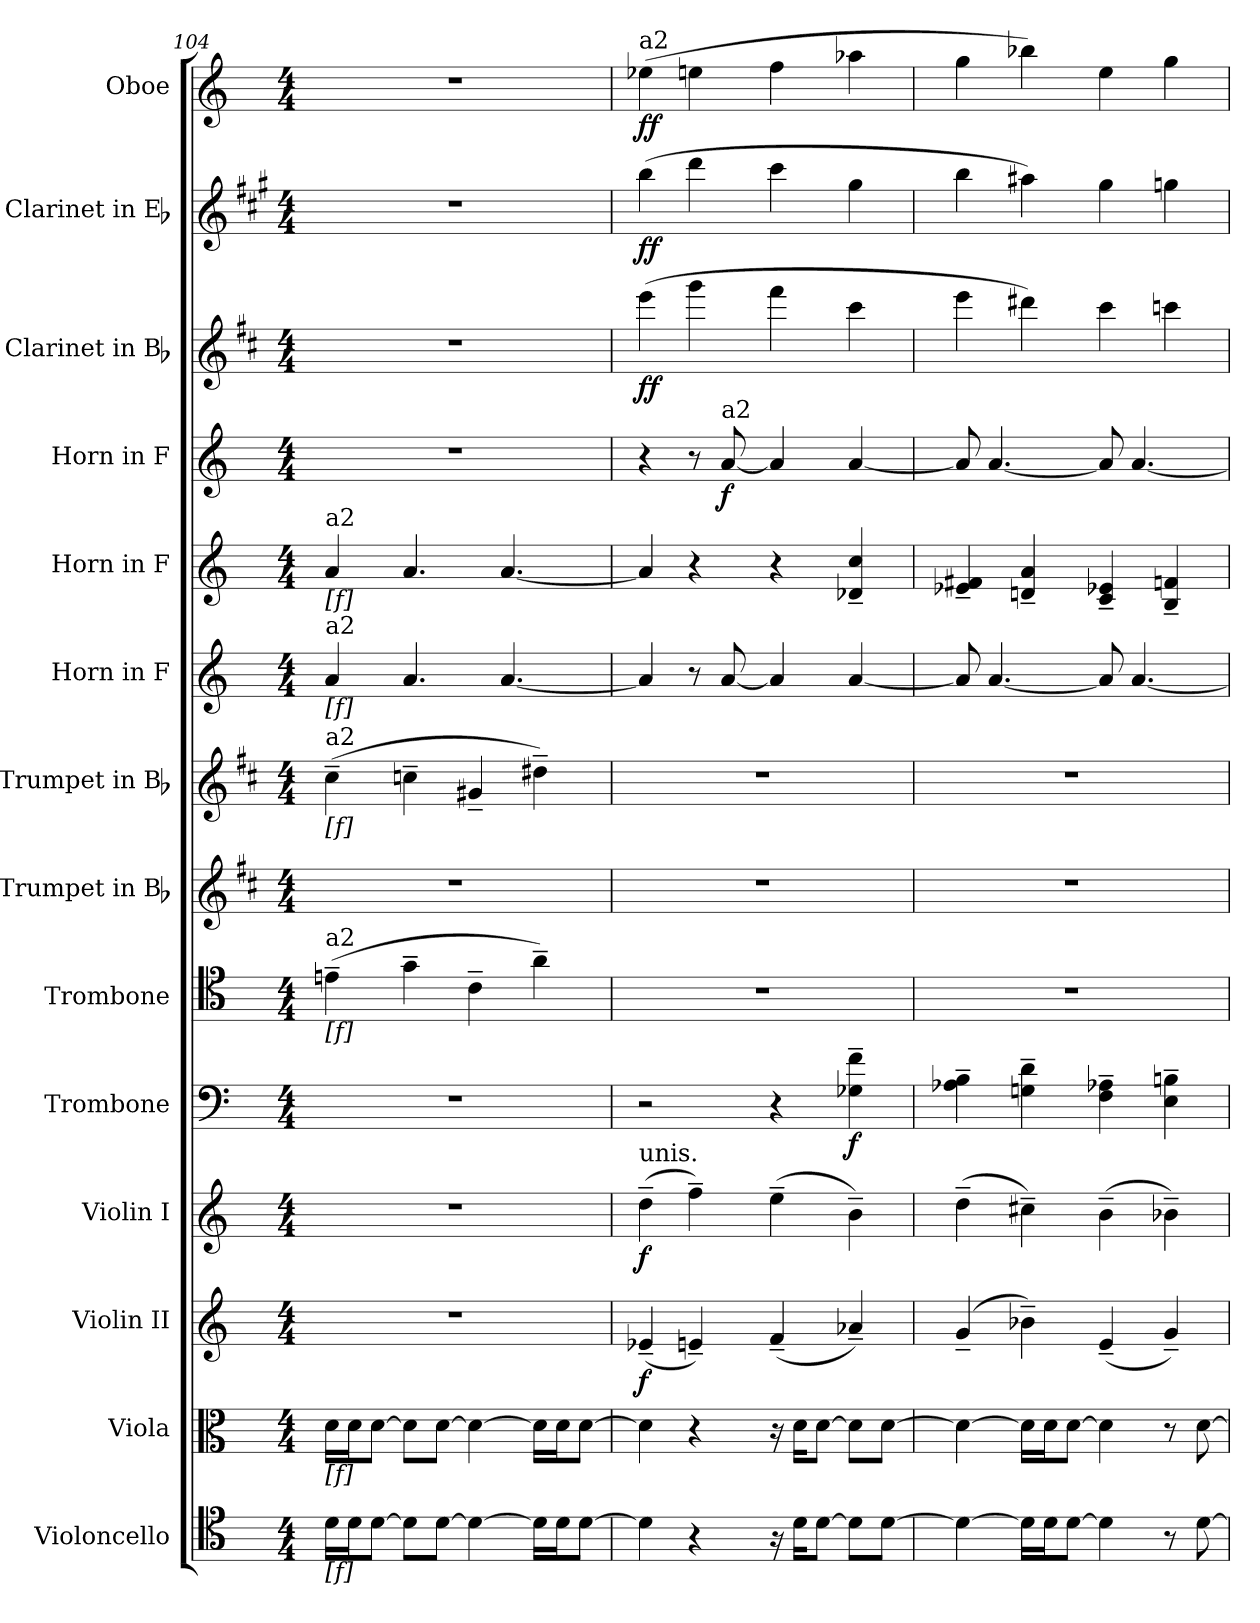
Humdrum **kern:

**kern	**kern	**kern	**dynam	**kern	**dynam	**kern	**dynam	**kern	**kern	**kern	**kern	**kern	**kern	**dynam	**kern	**dynam	**kern	**dynam	**kern	**dynam
*part14	*part13	*part12	*part12	*part11	*part11	*part10	*part10	*part9	*part8	*part7	*part6	*part5	*part4	*part4	*part3	*part3	*part2	*part2	*part1	*part1
*staff14	*staff13	*staff12	*staff12	*staff11	*staff11	*staff10	*staff10	*staff9	*staff8	*staff7	*staff6	*staff5	*staff4	*staff4	*staff3	*staff3	*staff2	*staff2	*staff1	*staff1
*I"Violoncello	*I"Viola	*I"Violin II	*	*I"Violin I	*	*I"Trombone	*	*I"Trombone	*I"Trumpet in Bb	*I"Trumpet in Bb	*I"Horn in F	*I"Horn in F	*I"Horn in F	*	*I"Clarinet in Bb	*	*I"Clarinet in Eb	*	*I"Oboe	*
*I'Vc.	*I'Vla.	*I'Vln. II	*	*I'Vln. I	*	*I'Tbn.	*	*I'Tbn.	*I'Tpt.	*I'Tpt.	*I'Hn.	*I'Hn.	*I'Hn.	*	*I'Cl.	*	*	*	*I'Ob.	*
!!LO:PB:g=z
*clefC4	*clefC3	*clefG2	*	*clefG2	*	*clefF4	*	*clefC4	*clefG2	*clefG2	*clefG2	*clefG2	*clefG2	*	*clefG2	*	*clefG2	*	*clefG2	*
*	*	*	*	*	*	*	*	*	*ITrd1c2	*ITrd1c2	*ITrd4c7	*ITrd4c7	*ITrd4c7	*	*ITrd1c2	*	*ITrd-2c-3	*	*	*
*k[]	*k[]	*k[]	*	*k[]	*	*k[]	*	*k[]	*k[]	*k[]	*k[b-]	*k[b-]	*k[b-]	*	*k[]	*	*k[]	*	*k[]	*
*C:	*C:	*C:	*	*C:	*	*C:	*	*C:	*C:	*C:	*F:	*F:	*F:	*	*C:	*	*C:	*	*C:	*
*M4/4	*M4/4	*M4/4	*	*M4/4	*	*M4/4	*	*M4/4	*M4/4	*M4/4	*M4/4	*M4/4	*M4/4	*	*M4/4	*	*M4/4	*	*M4/4	*
*MM94	*MM94	*MM94	*	*MM94	*	*MM94	*	*MM94	*MM94	*MM94	*MM94	*MM94	*MM94	*	*MM94	*	*MM94	*	*MM94	*
=104	=104	=104	=104	=104	=104	=104	=104	=104	=104	=104	=104	=104	=104	=104	=104	=104	=104	=104	=104	=104
!	!	!	!	!	!	!	!	!	!	!	!	!LO:TX:b:t=[f]	!	!	!	!	!	!	!	!
!	!	!	!	!	!	!	!	!	!	!	!	!LO:TX:a:t=a2	!	!	!	!	!	!	!	!
!	!	!	!	!	!	!	!	!	!	!	!LO:TX:b:t=[f]	!	!	!	!	!	!	!	!	!
!	!	!	!	!	!	!	!	!	!	!	!LO:TX:a:t=a2	!	!	!	!	!	!	!	!	!
!	!	!	!	!	!	!	!	!	!	!LO:TX:b:t=[f]	!	!	!	!	!	!	!	!	!	!
!	!	!	!	!	!	!	!	!	!	!LO:TX:a:t=a2	!	!	!	!	!	!	!	!	!	!
!	!	!	!	!	!	!	!	!LO:TX:b:t=[f]	!	!	!	!	!	!	!	!	!	!	!	!
!	!	!	!	!	!	!	!	!LO:TX:a:t=a2	!	!	!	!	!	!	!	!	!	!	!	!
!	!LO:TX:b:t=[f]	!	!	!	!	!	!	!	!	!	!	!	!	!	!	!	!	!	!	!
!LO:TX:b:t=[f]	!	!	!	!	!	!	!	!	!	!	!	!	!	!	!	!	!	!	!	!
16di\LL	16di\LL	1r	.	1r	.	1r	.	(4en~i\	1r	(4b~i\	4di/	4di/	1r	.	1r	.	1r	.	1r	.
16di\J	16di\J	.	.	.	.	.	.	.	.	.	.	.	.	.	.	.	.	.	.	.
[>8di\J	[>8di\J	.	.	.	.	.	.	.	.	.	.	.	.	.	.	.	.	.	.	.
8di\L]	8di\L]	.	.	.	.	.	.	4g~i\	.	4b-X~i\	4.di/	4.di/	.	.	.	.	.	.	.	.
[>8di\J	[>8di\J	.	.	.	.	.	.	.	.	.	.	.	.	.	.	.	.	.	.	.
4di\_>	4di\_>	.	.	.	.	.	.	4c~i\	.	4f#X~i/	.	.	.	.	.	.	.	.	.	.
.	.	.	.	.	.	.	.	.	.	.	[<4.di/	[<4.di/	.	.	.	.	.	.	.	.
16di\LL]	16di\LL]	.	.	.	.	.	.	4a~i\)	.	4cc#X~i\)	.	.	.	.	.	.	.	.	.	.
16di\J	16di\J	.	.	.	.	.	.	.	.	.	.	.	.	.	.	.	.	.	.	.
[>8di\J	[>8di\J	.	.	.	.	.	.	.	.	.	.	.	.	.	.	.	.	.	.	.
=105	=105	=105	=105	=105	=105	=105	=105	=105	=105	=105	=105	=105	=105	=105	=105	=105	=105	=105	=105	=105
!	!	!	!	!	!	!	!	!	!	!	!	!	!	!	!	!	!	!	!LO:TX:a:t=a2	!
!	!	!	!	!LO:TX:a:t=unis.	!	!	!	!	!	!	!	!	!	!	!	!	!	!	!	!
4di\]	4di\]	(4e-X~i/	f	(4dd~i\	f	2r	.	1r	1r	1r	4di/]	4di/]	4r	.	(4dddi\	ff	(4dddi\	ff	(4ee-Xi\	ff
4r	4r	4en~i/)	.	4ff~i\)	.	.	.	.	.	.	8r	4r	8r	.	4fffi\	.	4fffi\	.	4eeni\	.
!	!	!	!	!	!	!	!	!	!	!	!	!	!LO:TX:a:t=a2	!	!	!	!	!	!	!
.	.	.	.	.	.	.	.	.	.	.	[<8di/	.	[<8di/	f	.	.	.	.	.	.
16r	16r	(4f~i/	.	(4ee~i\	.	4r	.	.	.	.	4di/]	4r	4di/]	.	4eeei\	.	4eeei\	.	4ffi\	.
16di\KL	16di\KL	.	.	.	.	.	.	.	.	.	.	.	.	.	.	.	.	.	.	.
[>8di\J	[>8di\J	.	.	.	.	.	.	.	.	.	.	.	.	.	.	.	.	.	.	.
8di\L]	8di\L]	4a-X~i/)	.	4b~i\)	.	4G-Xi\~ 4fi~	f	.	.	.	[<4di/	4G-Xi/~ 4fi~	[<4di/	.	4bbi\	.	4bbi\	.	4aa-Xi\	.
[>8di\J	[>8di\J	.	.	.	.	.	.	.	.	.	.	.	.	.	.	.	.	.	.	.
!!LO:PB:g=z
=106	=106	=106	=106	=106	=106	=106	=106	=106	=106	=106	=106	=106	=106	=106	=106	=106	=106	=106	=106	=106
4di\_>	4di\_>	(4g~i/	.	(4dd~i\	.	4A-Xi\~ 4Bi~	.	1r	1r	1r	8di/]	4A-Xi/~ 4Bni~	8di/]	.	4dddi\	.	4dddi\	.	4ggi\	.
.	.	.	.	.	.	.	.	.	.	.	[<4.di/	.	[<4.di/	.	.	.	.	.	.	.
16di\LL]	16di\LL]	4b-X~i\)	.	4cc#X~i\)	.	4Gni\~ 4di~	.	.	.	.	.	4Gni/~ 4di~	.	.	4ccc#Xi\)	.	4ccc#Xi\)	.	4bb-Xi\)	.
16di\J	16di\J	.	.	.	.	.	.	.	.	.	.	.	.	.	.	.	.	.	.	.
[>8di\J	[>8di\J	.	.	.	.	.	.	.	.	.	.	.	.	.	.	.	.	.	.	.
4di\]	4di\]	(4e~i/	.	(4b~i\	.	4Fi\~ 4A-Xi~	.	.	.	.	8di/]	4Fi/~ 4A-Xi~	8di/]	.	4bbi\	.	4bbi\	.	4eei\	.
.	.	.	.	.	.	.	.	.	.	.	[<4.di/	.	[<4.di/	.	.	.	.	.	.	.
8r	8r	4g~i/)	.	4b-X~i\)	.	4Ei\~ 4Bni~	.	.	.	.	.	4Ei/~ 4B-Xi~	.	.	4bb-Xi\	.	4bb-Xi\	.	4ggi\	.
[>8di\	[>8di\	.	.	.	.	.	.	.	.	.	.	.	.	.	.	.	.	.	.	.
=	=	=	=	=	=	=	=	=	=	=	=	=	=	=	=	=	=	=	=	=
*-	*-	*-	*-	*-	*-	*-	*-	*-	*-	*-	*-	*-	*-	*-	*-	*-	*-	*-	*-	*-
